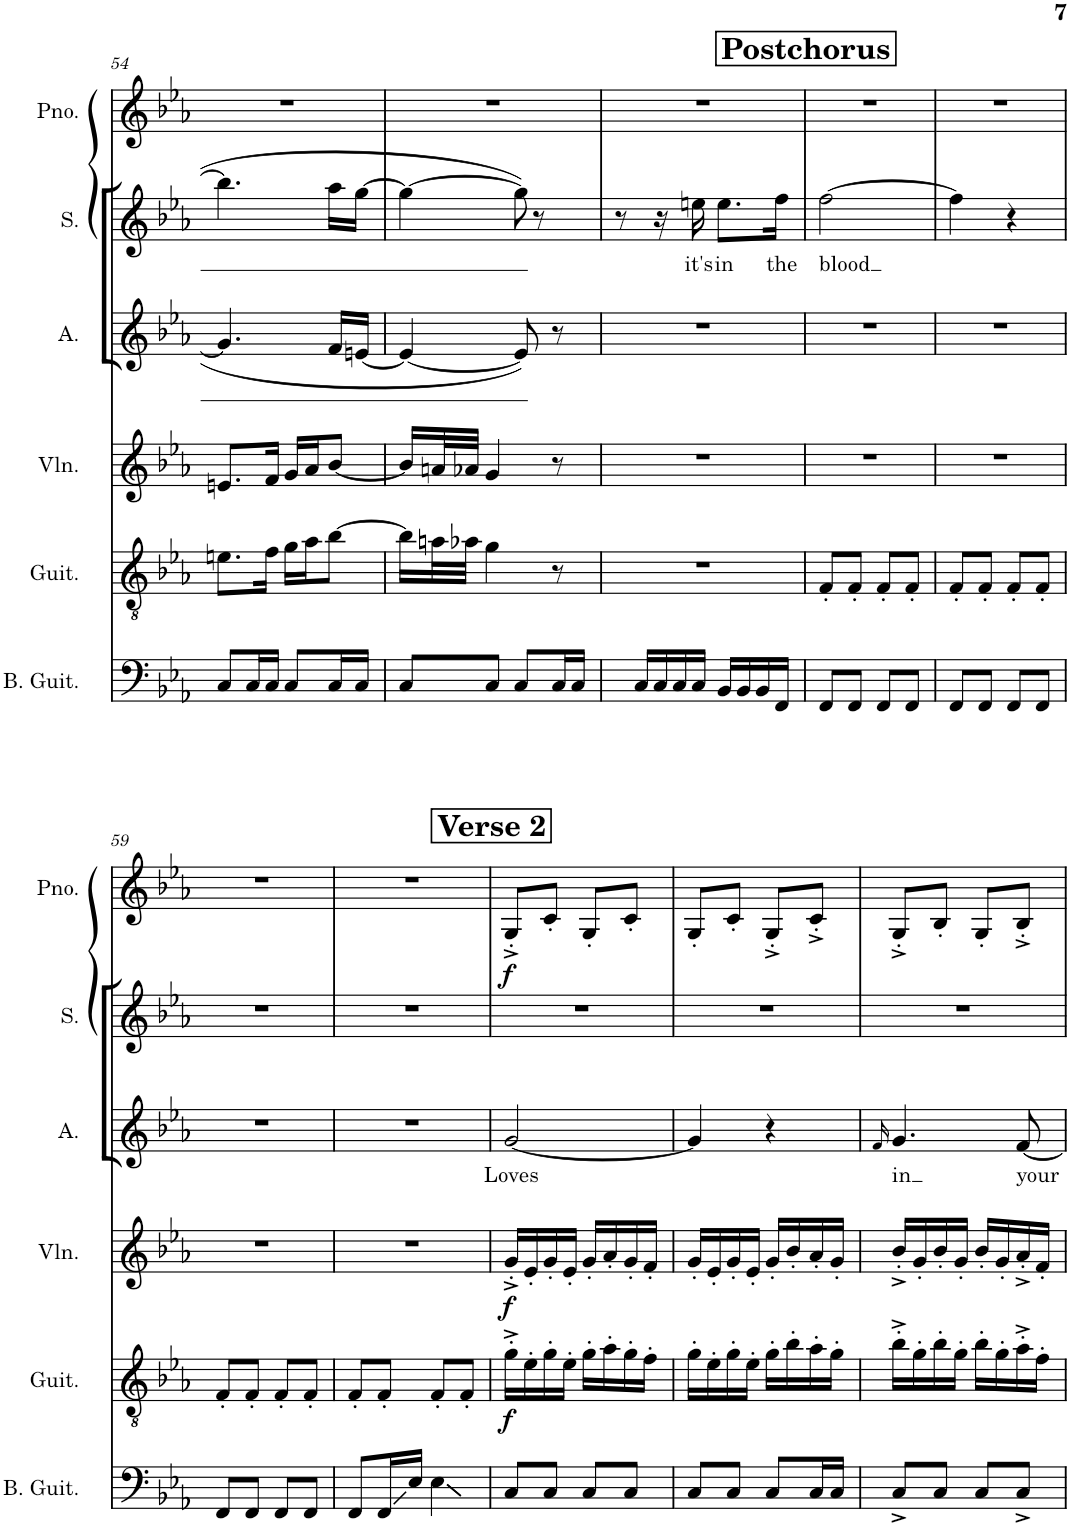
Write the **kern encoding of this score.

**kern	**kern	**dynam	**kern	**dynam	**kern	**text	**kern	**text	**kern	**dynam
*part6	*part5	*part5	*part4	*part4	*part3	*part3	*part2	*part2	*part1	*part1
*staff6	*staff5	*staff5	*staff4	*staff4	*staff3	*staff3	*staff2	*staff2	*staff1	*staff1
*I"Bass Guitar	*I"Classical Guitar	*	*I"Violin	*	*I"Alto	*	*I"Soprano	*	*I"Piano	*
*I'B. Guit.	*I'Guit.	*	*I'Vln.	*	*I'A.	*	*I'S.	*	*I'Pno.	*
!!LO:PB:g=z
*clefF4	*clefGv2	*	*clefG2	*	*clefG2	*	*clefG2	*	*clefG2	*
*Trd7c12	*	*	*	*	*	*	*	*	*	*
*k[b-e-a-]	*k[b-e-a-]	*	*k[b-e-a-]	*	*k[b-e-a-]	*	*k[b-e-a-]	*	*k[b-e-a-]	*
*M2/4	*M2/4	*	*M2/4	*	*M2/4	*	*M2/4	*	*M2/4	*
=54	=54	=54	=54	=54	=54	=54	=54	=54	=54	=54
8C/L	8.en\L	.	8.en/L	.	4.g/]	.	4.bb-\]	.	2r	.
16C/L	.	.	.	.	.	.	.	.	.	.
16C/JJ	16f\Jk	.	16f/Jk	.	.	.	.	.	.	.
8C/L	16g\LL	.	16g/LL	.	.	.	.	.	.	.
.	16a-\J	.	16a-/J	.	.	.	.	.	.	.
16C/L	[8b-\J	.	[8b-/J	.	16f/LL	.	16aa-\LL	.	.	.
16C/JJ	.	.	.	.	[16en/JJ	.	[16gg\JJ	.	.	.
=55	=55	=55	=55	=55	=55	=55	=55	=55	=55	=55
8C/L	16b-\LL]	.	16b-/LL]	.	4e/_	.	4gg\_	.	2r	.
.	32an\L	.	32an/L	.	.	.	.	.	.	.
.	32a-X\JJJ	.	32a-X/JJJ	.	.	.	.	.	.	.
8C/J	4g\	.	4g/	.	.	.	.	.	.	.
8C/L	.	.	.	.	8e/]	.	8gg\]	.	.	.
16C/L	8r	.	8r	.	8r	.	8r	.	.	.
16C/JJ	.	.	.	.	.	.	.	.	.	.
=56	=56	=56	=56	=56	=56	=56	=56	=56	=56	=56
16C/LL	2r	.	2r	.	2r	.	8r	.	2r	.
16C/	.	.	.	.	.	.	.	.	.	.
16C/	.	.	.	.	.	.	16r	.	.	.
!	!	!	!	!	!	!	!	!LO:LY:b	!	!
16C/JJ	.	.	.	.	.	.	16een\	it's	.	.
!	!	!	!	!	!	!	!	!LO:LY:b	!	!
16BB-/LL	.	.	.	.	.	.	8.ee\L	in	.	.
16BB-/	.	.	.	.	.	.	.	.	.	.
16BB-/	.	.	.	.	.	.	.	.	.	.
!	!	!	!	!	!	!	!	!LO:LY:b	!	!
16FF/JJ	.	.	.	.	.	.	16ff\Jk	the	.	.
!!LO:REH:place=s1:a:B:cj:fs=14:t=Postchorus
=57	=57	=57	=57	=57	=57	=57	=57	=57	=57	=57
!	!	!	!	!	!	!	!	!LO:LY:b	!	!
8FF/L	8F'/L	.	2r	.	2r	.	[2ff\	blood	2r	.
8FF/J	8F'/J	.	.	.	.	.	.	.	.	.
8FF/L	8F'/L	.	.	.	.	.	.	.	.	.
8FF/J	8F'/J	.	.	.	.	.	.	.	.	.
=58	=58	=58	=58	=58	=58	=58	=58	=58	=58	=58
8FF/L	8F'/L	.	2r	.	2r	.	4ff\]	.	2r	.
8FF/J	8F'/J	.	.	.	.	.	.	.	.	.
8FF/L	8F'/L	.	.	.	.	.	4r	.	.	.
8FF/J	8F'/J	.	.	.	.	.	.	.	.	.
!!LO:LB:g=z
=59	=59	=59	=59	=59	=59	=59	=59	=59	=59	=59
8FF/L	8F'/L	.	2r	.	2r	.	2r	.	2r	.
8FF/J	8F'/J	.	.	.	.	.	.	.	.	.
8FF/L	8F'/L	.	.	.	.	.	.	.	.	.
8FF/J	8F'/J	.	.	.	.	.	.	.	.	.
=60	=60	=60	=60	=60	=60	=60	=60	=60	=60	=60
8FF/L	8F'/L	.	2r	.	2r	.	2r	.	2r	.
16FF/L	8F'/J	.	.	.	.	.	.	.	.	.
16E-/JJ	.	.	.	.	.	.	.	.	.	.
4E-\	8F'/L	.	.	.	.	.	.	.	.	.
.	8F'/J	.	.	.	.	.	.	.	.	.
!!LO:REH:place=s1:a:B:cj:fs=14:t=Verse 2
=61	=61	=61	=61	=61	=61	=61	=61	=61	=61	=61
!	!	!LO:DY:b	!	!LO:DY:b	!	!LO:LY:b	!	!	!	!LO:DY:b
8C/L	16g'^\LL	f	16g'^/LL	f	[2g/	Loves	2r	.	8G'^/L	f
.	16e-'\	.	16e-'/	.	.	.	.	.	.	.
8C/J	16g'\	.	16g'/	.	.	.	.	.	8c'/J	.
.	16e-'\JJ	.	16e-'/JJ	.	.	.	.	.	.	.
8C/L	16g'\LL	.	16g'/LL	.	.	.	.	.	8G'/L	.
.	16a-'\	.	16a-'/	.	.	.	.	.	.	.
8C/J	16g'\	.	16g'/	.	.	.	.	.	8c'/J	.
.	16f'\JJ	.	16f'/JJ	.	.	.	.	.	.	.
=62	=62	=62	=62	=62	=62	=62	=62	=62	=62	=62
8C/L	16g'\LL	.	16g'/LL	.	4g/]	.	2r	.	8G'/L	.
.	16e-'\	.	16e-'/	.	.	.	.	.	.	.
8C/J	16g'\	.	16g'/	.	.	.	.	.	8c'/J	.
.	16e-'\JJ	.	16e-'/JJ	.	.	.	.	.	.	.
8C/L	16g'\LL	.	16g'/LL	.	4r	.	.	.	8G'^/L	.
.	16b-'\	.	16b-'/	.	.	.	.	.	.	.
16C/L	16a-'\	.	16a-'/	.	.	.	.	.	8c'^/J	.
16C/JJ	16g'\JJ	.	16g'/JJ	.	.	.	.	.	.	.
=63	=63	=63	=63	=63	=63	=63	=63	=63	=63	=63
.	.	.	.	.	16qf/	.	.	.	.	.
!	!	!	!	!	!	!LO:LY:b	!	!	!	!
8C^/L	16b-'^\LL	.	16b-'^/LL	.	4.g/	in	2r	.	8G'^/L	.
.	16g'\	.	16g'/	.	.	.	.	.	.	.
8C/J	16b-'\	.	16b-'/	.	.	.	.	.	8B-'/J	.
.	16g'\JJ	.	16g'/JJ	.	.	.	.	.	.	.
8C/L	16b-'\LL	.	16b-'/LL	.	.	.	.	.	8G'/L	.
.	16g'\	.	16g'/	.	.	.	.	.	.	.
!	!	!	!	!	!	!LO:LY:b	!	!	!	!
8C^/J	16a-'^\	.	16a-'^/	.	[8f/	your	.	.	8B-'^/J	.
.	16f'\JJ	.	16f'/JJ	.	.	.	.	.	.	.
=	=	=	=	=	=	=	=	=	=	=
*-	*-	*-	*-	*-	*-	*-	*-	*-	*-	*-
